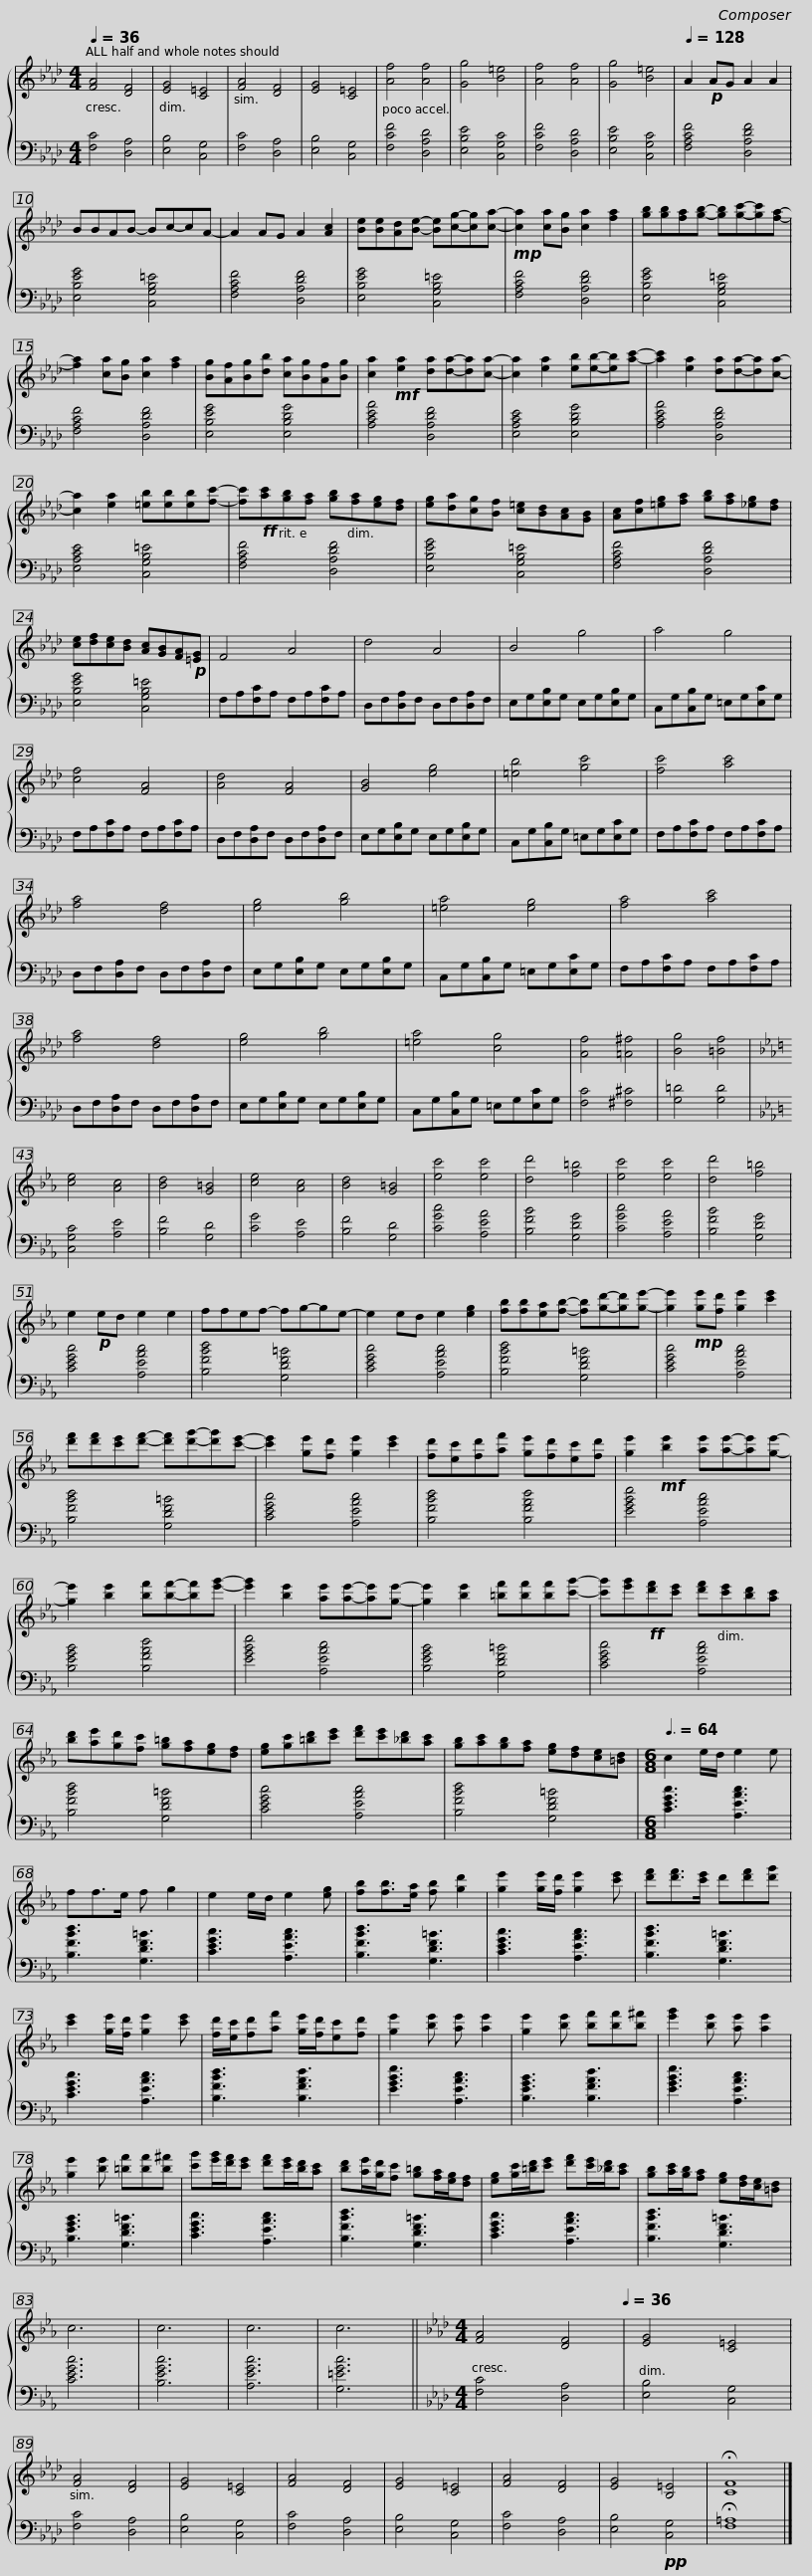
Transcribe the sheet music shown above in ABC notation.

X:1
%%score { 1 | 2 }
L:1/8
Q:1/4=36
M:4/4
I:linebreak $
K:Ab
V:1 treble
V:2 bass
V:1
 [FA]4 [DF]4 | [EG]4 [C=E]4 | [FA]4 [DF]4 | [EG]4 [C=E]4 |$ [Af]4 [Af]4 | %5
 [Gg]4 [B=e]4 | [Af]4 [Af]4 | [Gg]4 [B=e]4 |$[Q:1/4=128] A2!p! AG A2 A2 | BBAB- Bc-cA- | %10
 A2 AG A2 [Ac]2 | [Be][Be][Ad][Be]- [Be][cg]-[cg][ca]- |$!mp! [ca]2 [ca][Bg] [ca]2 [fa]2 | [gb][gb][fa][gb]- [gb][gc']-[gc'][fa]- | [fa]2 [ca][Bg] [ca]2 [fa]2 | %15
 [Bg][Af][Bg][db] [ca][Bg][Af][Bg] |$ [ca]2!mf! [ea]2 [da][da]-[da][ca]- | [ca]2 [ea]2 [eb][eb]-[eb][ac']- | [ac']2 [ea]2 [da][da]-[da][ca]- | [ca]2 [ea]2 [=eb][eb][eb][fc']- |$ %20
 [fc']!ff![ac'][gb][fa] [gb][fa][eg][df] | [eg][da][cg][Bf] [c=e][Bd][Ac][GB] | [Ac][cf][=eg][fa] [gb][fa][_eg][df] | [ce][df][ce][Bd] [Ac][GB][FA]!p![=EG] |$ F4 A4 | %25
 d4 A4 | B4 g4 | a4 g4 | [cf]4 [FA]4 |$ [Ad]4 [FA]4 | %30
 [GB]4 [eg]4 | [=eb]4 [gc']4 | [fc']4 [ac']4 | [fa]4 [df]4 |$ [eg]4 [gb]4 | %35
 [=ea]4 [eg]4 | [fa]4 [ac']4 | [fa]4 [df]4 | [eg]4 [gb]4 |$ [=ea]4 [cg]4 | %40
 [Af]4 [=A^f]4 | [Bg]4 [=Bf]4 |[K:Eb] [ce]4 [Ac]4 | [Bd]4 [G=B]4 | [ce]4 [Ac]4 | %45
 [Bd]4 [G=B]4 | [ec']4 [ec']4 | [dd']4 [f=b]4 | [ec']4 [ec']4 |$ [dd']4 [f=b]4 | %50
 e2!p! ed e2 e2 | ffef- fg-ge- | e2 ed e2 [eg]2 | [fb][fb][ea][fb]- [fb][gd']-[gd'][ge']- | [ge']2!mp! [ge'][fd'] [ge']2 [c'e']2 |$ %55
 [d'f'][d'f'][c'e'][d'f']- [d'f'][d'g']-[d'g'][c'e']- | [c'e']2 [ge'][fd'] [ge']2 [c'e']2 | [fd'][ec'][fd'][af'] [ge'][fd'][ec'][fd'] | [ge']2!mf! [be']2 [ae'][ae']-[ae'][ge']- |$ [ge']2 [be']2 [bf'][bf']-[bf'][e'g']- | %60
 [e'g']2 [be']2 [ae'][ae']-[ae'][ge']- | [ge']2 [be']2 [=bf'][bf'][bf'][c'g']- | [c'g'][e'g']!ff![d'f'][c'e'] [d'f'][c'e'][bd'][ac'] |$ [bd'][ae'][gd'][fc'] [g=b][fa][eg][df] | [eg][gc'][=bd'][c'e'] [d'f'][c'e'][_bd'][ac'] | %65
 [gb][ac'][gb][fa] [eg][df][ce][=Bd] |[M:6/8][Q:3/8=64] c2 e/d/ e2 e | ff>e f g2 |$ e2 e/d/ e2 [eg] | [fb][fb]>[ea] [fb] [gd']2 | %70
 [ge']2 [ge']/[fd']/ [ge']2 [c'e'] | [d'f'][d'f']>[c'e'] d'[d'f'][d'g'] | [c'e']2 [ge']/[fd']/ [ge']2 [c'e'] | [fd']/[ec']/[fd'][af'] [ge']/[fd']/[ec'][fd'] |$ [ge']2 [be'] [ae'] [ae']2 | %75
 [ge']2 [be'] [bf'][bf'][b^f'] | [e'g']2 [be'] [ae'] [ae']2 | [ge']2 [be'] [=bf'][bf'][b^f'] | [c'g'][e'g']/[d'f']/[c'e'] [d'f'][c'e']/[bd']/[ac'] |$ [bd'][ae']/[gd']/[fc'] [g=b][fa]/[eg]/[df] | %80
 [eg][gc']/[=bd']/[c'e'] [d'f'][c'e']/[_bd']/[ac'] | [gb][ac']/[gb]/[fa] [eg][df]/[ce]/[=Bd] | c6 | c6 | c6 | %85
 c6 ||$[K:Ab][M:4/4] [FA]4 [DF]4[Q:1/4=36] | [EG]4 [C=E]4 | [FA]4 [DF]4 | [EG]4 [C=E]4 | %90
 [FA]4 [DF]4 | [EG]4 [C=E]4 | [FA]4 [DF]4 | [EG]4 [B,=E]4 | !fermata![CF]8 |] %95
V:2
 [F,C]4 [D,A,]4 | [E,B,]4 [C,G,]4 | [F,C]4 [D,A,]4 | [E,B,]4 [C,G,]4 |$ [F,CF]4 [D,A,D]4 | %5
 [E,B,E]4 [C,G,C]4 | [F,CF]4 [D,A,D]4 | [E,B,E]4 [C,G,C]4 |$ [F,A,CF]4 [D,A,DF]4 | [E,B,EG]4 [C,G,B,=E]4 | %10
 [F,A,CF]4 [D,A,DF]4 | [E,B,EG]4 [C,G,B,=E]4 |$ [F,A,CF]4 [D,A,DF]4 | [E,B,EG]4 [C,G,B,=E]4 | [F,A,CF]4 [D,A,DF]4 | %15
 [E,B,EG]4 [E,B,DG]4 |$ [A,CEA]4 [D,A,DF]4 | [E,A,CE]4 [E,B,DG]4 | [A,CEA]4 [D,A,DF]4 | [E,A,CE]4 [C,G,B,=E]4 |$ %20
 [F,A,CF]4 [D,A,DF]4 | [E,B,EG]4 [C,G,B,=E]4 | [F,A,CF]4 [D,A,DF]4 | [E,B,EG]4 [C,G,B,=E]4 |$ F,A,[F,C]A, F,A,[F,C]A, | %25
 D,F,[D,A,]F, D,F,[D,A,]F, | E,G,[E,B,]G, E,G,[E,B,]G, | C,G,[C,B,]G, =E,G,[E,C]G, | F,A,[F,C]A, F,A,[F,C]A, |$ D,F,[D,A,]F, D,F,[D,A,]F, | %30
 E,G,[E,B,]G, E,G,[E,B,]G, | C,G,[C,B,]G, =E,G,[E,C]G, | F,A,[F,C]A, F,A,[F,C]A, | D,F,[D,A,]F, D,F,[D,A,]F, |$ E,G,[E,B,]G, E,G,[E,B,]G, | %35
 C,G,[C,B,]G, =E,G,[E,C]G, | F,A,[F,C]A, F,A,[F,C]A, | D,F,[D,A,]F, D,F,[D,A,]F, | E,G,[E,B,]G, E,G,[E,B,]G, |$ C,G,[C,B,]G, =E,G,[E,C]G, | %40
 [F,C]4 [^F,^C]4 | [G,=D]4 [G,D]4 |[K:Eb] [C,G,C]4 [A,E]4 | [B,F]4 [G,D]4 | [CG]4 [A,E]4 | %45
 [B,F]4 [G,D]4 | [CGc]4 [A,EA]4 | [B,FB]4 [G,DG]4 | [CGc]4 [A,EA]4 |$ [B,FB]4 [G,DG]4 | %50
 [CEGc]4 [A,EAc]4 | [B,FBd]4 [G,DF=B]4 | [CEGc]4 [A,EAc]4 | [B,FBd]4 [G,DF=B]4 | [CEGc]4 [A,EAc]4 |$ %55
 [B,FBd]4 [G,DF=B]4 | [CEGc]4 [A,EAc]4 | [B,FBd]4 [B,FAd]4 | [EGBe]4 [A,EAc]4 |$ [B,EGB]4 [B,FAd]4 | %60
 [EGBe]4 [A,EAc]4 | [B,EGB]4 [G,DF=B]4 | [CEGc]4 [A,EAc]4 |$ [B,FBd]4 [G,DF=B]4 | [CEGc]4 [A,EAc]4 | %65
 [B,FBd]4 [G,DF=B]4 |[M:6/8] [CEGc]3 [A,EAc]3 | [B,FBd]3 [G,DF=B]3 |$ [CEGc]3 [A,EAc]3 | [B,FBd]3 [G,DF=B]3 | %70
 [CEGc]3 [A,EAc]3 | [B,FBd]3 [G,DF=B]3 | [CEGc]3 [A,EAc]3 | [B,FBd]3 [B,FAd]3 |$ [EGBe]3 [A,EAc]3 | %75
 [B,EGB]3 [B,FAd]3 | [EGBe]3 [A,EAc]3 | [B,EGB]3 [G,DF=B]3 | [CEGc]3 [A,EAc]3 |$ [B,FBd]3 [G,DF=B]3 | %80
 [CEGc]3 [A,EAc]3 | [B,FBd]3 [G,DF=B]3 | [CEGc]6 | [B,EGc]6 | [A,EGc]6 | %85
 [G,=EGc]6 ||$[K:Ab][M:4/4] [F,C]4 [D,A,]4 | [E,B,]4 [C,G,]4 | [F,C]4 [D,A,]4 | [E,B,]4 [C,G,]4 | %90
 [F,C]4 [D,A,]4 | [E,B,]4 [C,G,]4 | [F,C]4 [D,A,]4 | [E,B,]4!pp! [C,G,]4 | !fermata![F,=A,]8 |] %95
